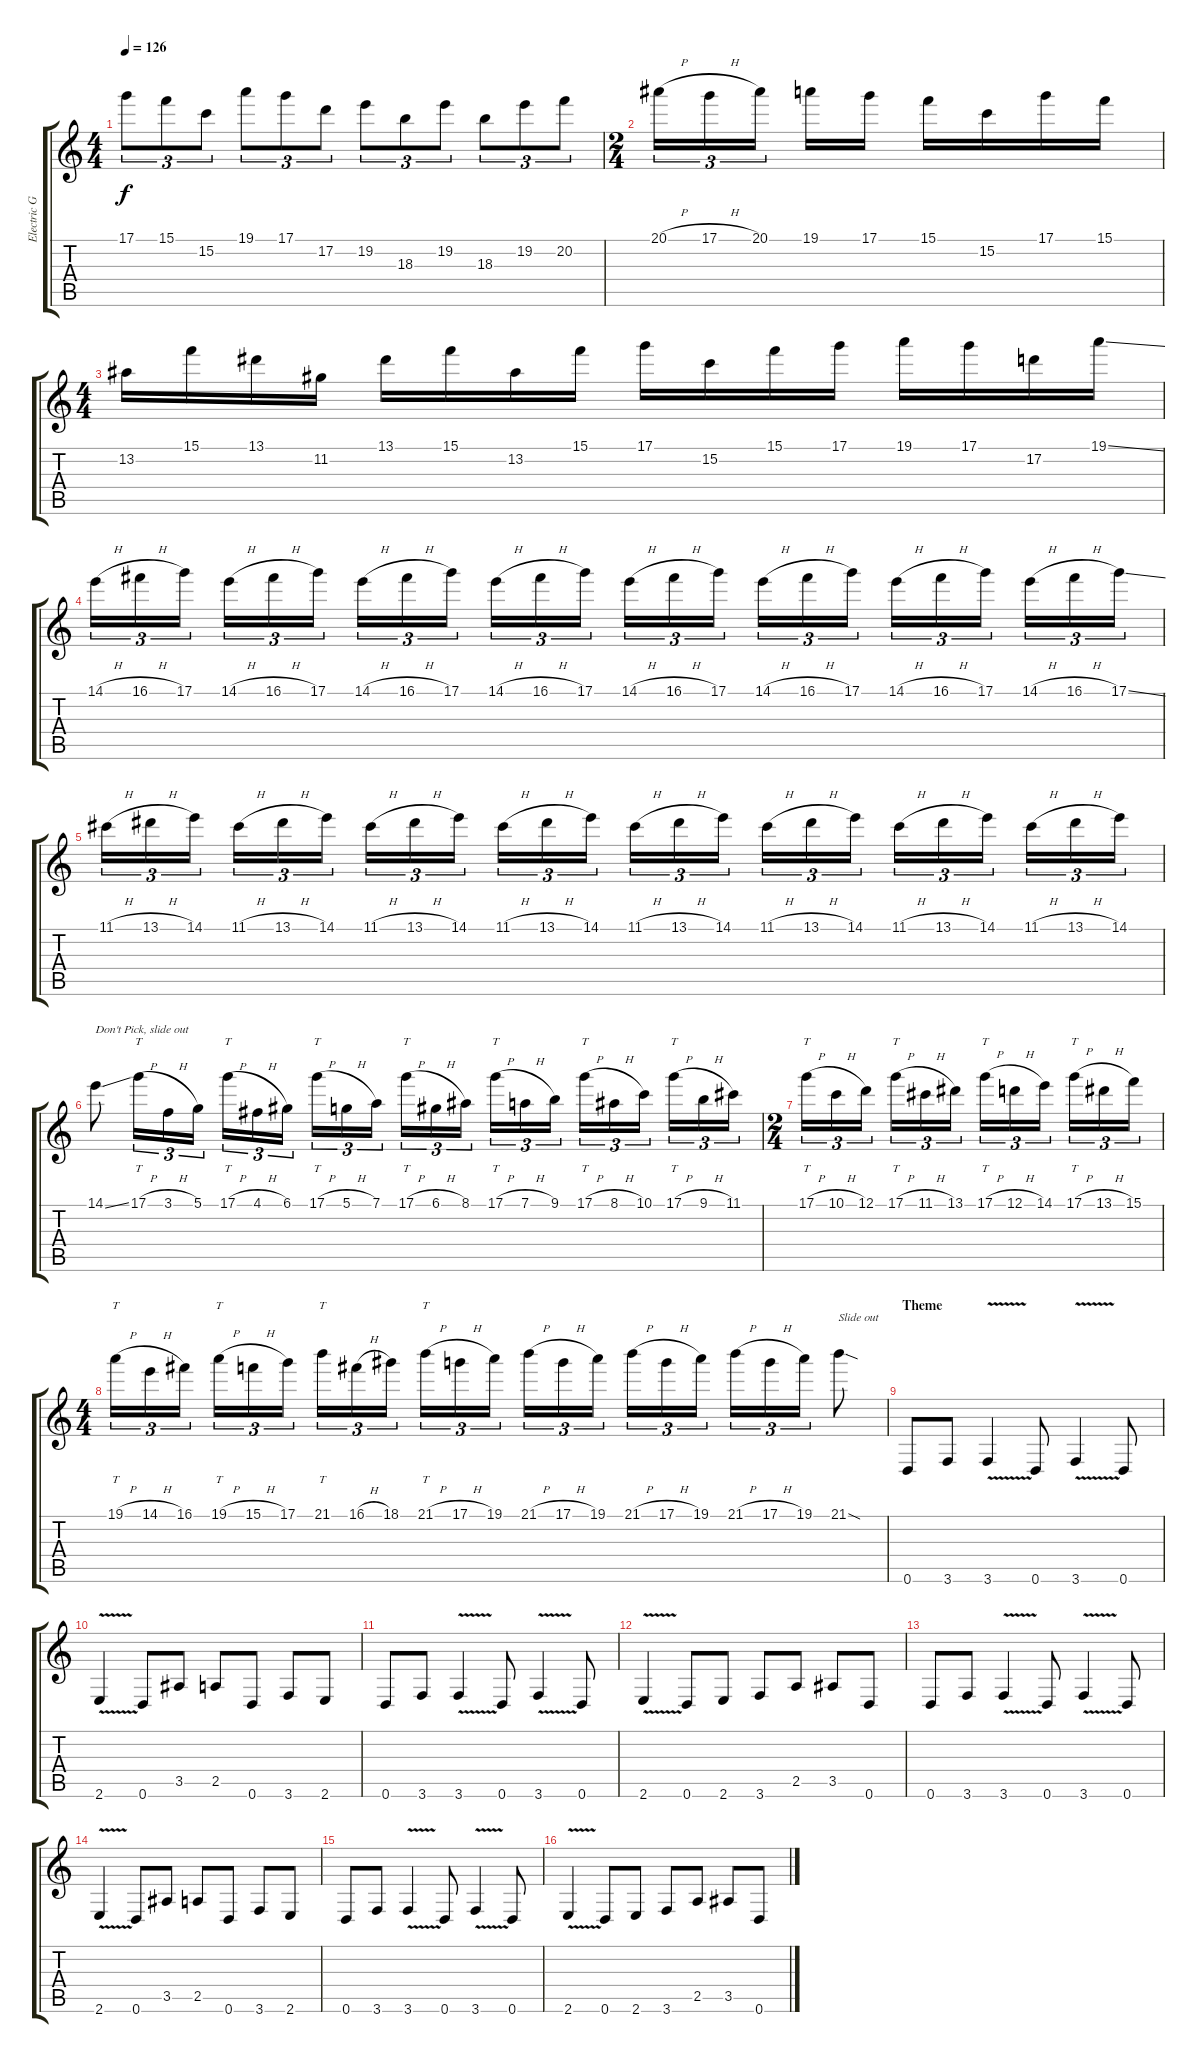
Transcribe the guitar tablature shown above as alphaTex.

\track ("Electric Guitar" "Electric G") {instrument distortionguitar}
\staff {score tabs}
\tuning (D4 A3 F3 C3 G2 D2) {hide}
\ts (4 4)
\tempo 126
\clef g2
\ks c
17.1.8{tu (3 2) dy f} 15.1.8{tu (3 2)} 15.2.8{tu (3 2)} 19.1.8{tu (3 2)} 17.1.8{tu (3 2)} 17.2.8{tu (3 2)} 19.2.8{tu (3 2)} 18.3.8{tu (3 2)} 19.2.8{tu (3 2)} 18.3.8{tu (3 2)} 19.2.8{tu (3 2)} 20.2.8{tu (3 2)} |
\ts (2 4)
20.1{h}.16{tu (3 2)} 17.1{h}.16{tu (3 2)} 20.1.16{tu (3 2)} 19.1.16 17.1.16 15.1.16 15.2.16 17.1.16 15.1.16 |
\ts (4 4)
13.2.16 15.1.16 13.1.16 11.2.16 13.1.16 15.1.16 13.2.16 15.1.16 17.1.16 15.2.16 15.1.16 17.1.16 19.1.16 17.1.16 17.2.16 19.1{ss}.16 |
14.1{h}.16{tu (3 2)} 16.1{h}.16{tu (3 2)} 17.1.16{tu (3 2)} 14.1{h}.16{tu (3 2)} 16.1{h}.16{tu (3 2)} 17.1.16{tu (3 2)} 14.1{h}.16{tu (3 2)} 16.1{h}.16{tu (3 2)} 17.1.16{tu (3 2)} 14.1{h}.16{tu (3 2)} 16.1{h}.16{tu (3 2)} 17.1.16{tu (3 2)} 14.1{h}.16{tu (3 2)} 16.1{h}.16{tu (3 2)} 17.1.16{tu (3 2)} 14.1{h}.16{tu (3 2)} 16.1{h}.16{tu (3 2)} 17.1.16{tu (3 2)} 14.1{h}.16{tu (3 2)} 16.1{h}.16{tu (3 2)} 17.1.16{tu (3 2)} 14.1{h}.16{tu (3 2)} 16.1{h}.16{tu (3 2)} 17.1{ss}.16{tu (3 2)} |
11.1{h}.16{tu (3 2)} 13.1{h}.16{tu (3 2)} 14.1.16{tu (3 2)} 11.1{h}.16{tu (3 2)} 13.1{h}.16{tu (3 2)} 14.1.16{tu (3 2)} 11.1{h}.16{tu (3 2)} 13.1{h}.16{tu (3 2)} 14.1.16{tu (3 2)} 11.1{h}.16{tu (3 2)} 13.1{h}.16{tu (3 2)} 14.1.16{tu (3 2)} 11.1{h}.16{tu (3 2)} 13.1{h}.16{tu (3 2)} 14.1.16{tu (3 2)} 11.1{h}.16{tu (3 2)} 13.1{h}.16{tu (3 2)} 14.1.16{tu (3 2)} 11.1{h}.16{tu (3 2)} 13.1{h}.16{tu (3 2)} 14.1.16{tu (3 2)} 11.1{h}.16{tu (3 2)} 13.1{h}.16{tu (3 2)} 14.1.16{tu (3 2)} |
14.1{ss}.8{txt "Don't Pick, slide out"} 17.1{h}.16{tt tu (3 2)} 3.1{h}.16{tu (3 2)} 5.1.16{tu (3 2)} 17.1{h}.16{tt tu (3 2)} 4.1{h}.16{tu (3 2)} 6.1.16{tu (3 2)} 17.1{h}.16{tt tu (3 2)} 5.1{h}.16{tu (3 2)} 7.1.16{tu (3 2)} 17.1{h}.16{tt tu (3 2)} 6.1{h}.16{tu (3 2)} 8.1.16{tu (3 2)} 17.1{h}.16{tt tu (3 2)} 7.1{h}.16{tu (3 2)} 9.1.16{tu (3 2)} 17.1{h}.16{tt tu (3 2)} 8.1{h}.16{tu (3 2)} 10.1.16{tu (3 2)} 17.1{h}.16{tt tu (3 2)} 9.1{h}.16{tu (3 2)} 11.1.16{tu (3 2)} |
\ts (2 4)
17.1{h}.16{tt tu (3 2)} 10.1{h}.16{tu (3 2)} 12.1.16{tu (3 2)} 17.1{h}.16{tt tu (3 2)} 11.1{h}.16{tu (3 2)} 13.1.16{tu (3 2)} 17.1{h}.16{tt tu (3 2)} 12.1{h}.16{tu (3 2)} 14.1.16{tu (3 2)} 17.1{h}.16{tt tu (3 2)} 13.1{h}.16{tu (3 2)} 15.1.16{tu (3 2)} |
\ts (4 4)
19.1{h}.16{tt tu (3 2)} 14.1{h}.16{tu (3 2)} 16.1.16{tu (3 2)} 19.1{h}.16{tt tu (3 2)} 15.1{h}.16{tu (3 2)} 17.1.16{tu (3 2)} 21.1.16{tt tu (3 2)} 16.1{h}.16{tu (3 2)} 18.1.16{tu (3 2)} 21.1{h}.16{tt tu (3 2)} 17.1{h}.16{tu (3 2)} 19.1.16{tu (3 2)} 21.1{h}.16{tu (3 2)} 17.1{h}.16{tu (3 2)} 19.1.16{tu (3 2)} 21.1{h}.16{tu (3 2)} 17.1{h}.16{tu (3 2)} 19.1.16{tu (3 2)} 21.1{h}.16{tu (3 2)} 17.1{h}.16{tu (3 2)} 19.1.16{tu (3 2)} 21.1{sod}.8{txt "Slide out"} |
\section ("" "Theme")
0.6.8 3.6.8 3.6{v}.4 0.6.8 3.6{v}.4 0.6.8 |
2.6{v}.4 0.6.8 3.5.8 2.5.8 0.6.8 3.6.8 2.6.8 |
0.6.8 3.6.8 3.6{v}.4 0.6.8 3.6{v}.4 0.6.8 |
2.6{v}.4 0.6.8 2.6.8 3.6.8 2.5.8 3.5.8 0.6.8 |
0.6.8 3.6.8 3.6{v}.4 0.6.8 3.6{v}.4 0.6.8 |
2.6{v}.4 0.6.8 3.5.8 2.5.8 0.6.8 3.6.8 2.6.8 |
0.6.8 3.6.8 3.6{v}.4 0.6.8 3.6{v}.4 0.6.8 |
2.6{v}.4 0.6.8 2.6.8 3.6.8 2.5.8 3.5.8 0.6.8
